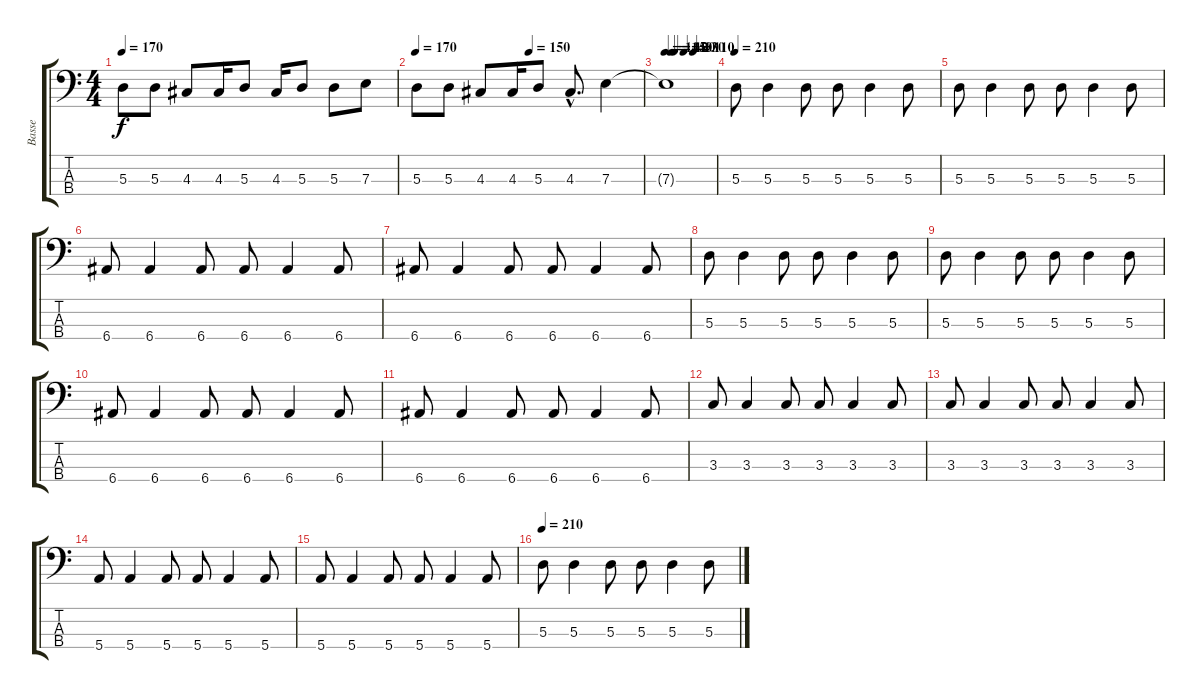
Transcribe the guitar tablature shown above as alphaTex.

\track ("Basse" "Basse") {instrument electricbasspick}
\staff {score tabs}
\tuning (G2 D2 A1 E1) {hide}
\ts (4 4)
\tempo 170
\clef f4
\ks c
5.3.8{dy f} 5.3.8 4.3.8 4.3.16 5.3.8 4.3.16 5.3.8 5.3.8 7.3.8 |
\tempo 170
\tempo (150 0.5)
5.3.8 5.3.8 4.3.8 4.3.16 5.3.8 4.3{hac}.8{d} 7.3.4 |
\tempo 145
\tempo (140 0.125)
\tempo (120 0.1875)
\tempo (130 0.375)
\tempo (110 0.5625)
7.3{t}.1 |
\tempo 210
5.3.8 5.3.4 5.3.8 5.3.8 5.3.4 5.3.8 |
5.3.8 5.3.4 5.3.8 5.3.8 5.3.4 5.3.8 |
6.4.8 6.4.4 6.4.8 6.4.8 6.4.4 6.4.8 |
6.4.8 6.4.4 6.4.8 6.4.8 6.4.4 6.4.8 |
5.3.8 5.3.4 5.3.8 5.3.8 5.3.4 5.3.8 |
5.3.8 5.3.4 5.3.8 5.3.8 5.3.4 5.3.8 |
6.4.8 6.4.4 6.4.8 6.4.8 6.4.4 6.4.8 |
6.4.8 6.4.4 6.4.8 6.4.8 6.4.4 6.4.8 |
3.3.8 3.3.4 3.3.8 3.3.8 3.3.4 3.3.8 |
3.3.8 3.3.4 3.3.8 3.3.8 3.3.4 3.3.8 |
5.4.8 5.4.4 5.4.8 5.4.8 5.4.4 5.4.8 |
5.4.8 5.4.4 5.4.8 5.4.8 5.4.4 5.4.8 |
\tempo 210
5.3.8 5.3.4 5.3.8 5.3.8 5.3.4 5.3.8
